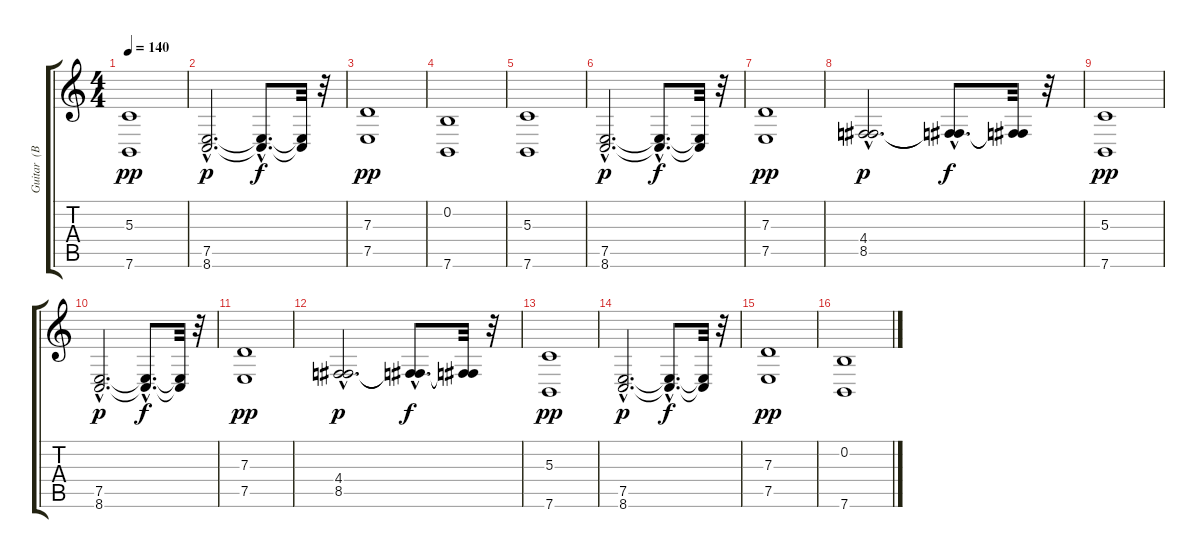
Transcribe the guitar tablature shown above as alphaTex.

\track ("Guitar  (BB)" "Guitar  (B") {instrument frenchhorn}
\staff {score tabs}
\tuning (E4 B3 G3 D3 A2 E2) {hide}
\ts (4 4)
\tempo 140
\clef g2
\ks c
(5.3 7.6).1{dy pp} |
(7.5{hac} 8.6{hac}).2{d dy p} (7.5{hac t} 8.6{hac t}).8{d dy f} (7.5{t} 8.6{t}).32 r.32 |
(7.3 7.5).1{dy pp} |
(0.2 7.6).1 |
(5.3 7.6).1 |
(7.5{hac} 8.6{hac}).2{d dy p} (7.5{hac t} 8.6{hac t}).8{d dy f} (7.5{t} 8.6{t}).32 r.32 |
(7.3 7.5).1{dy pp} |
(4.4{hac} 8.5{hac}).2{d dy p} (4.4{hac t} 8.5{hac t}).8{d dy f} (4.4{t} 8.5{t}).32 r.32 |
(5.3 7.6).1{dy pp} |
(7.5{hac} 8.6{hac}).2{d dy p} (7.5{hac t} 8.6{hac t}).8{d dy f} (7.5{t} 8.6{t}).32 r.32 |
(7.3 7.5).1{dy pp} |
(4.4{hac} 8.5{hac}).2{d dy p} (4.4{hac t} 8.5{hac t}).8{d dy f} (4.4{t} 8.5{t}).32 r.32 |
(5.3 7.6).1{dy pp} |
(7.5{hac} 8.6{hac}).2{d dy p} (7.5{hac t} 8.6{hac t}).8{d dy f} (7.5{t} 8.6{t}).32 r.32 |
(7.3 7.5).1{dy pp} |
(0.2 7.6).1
